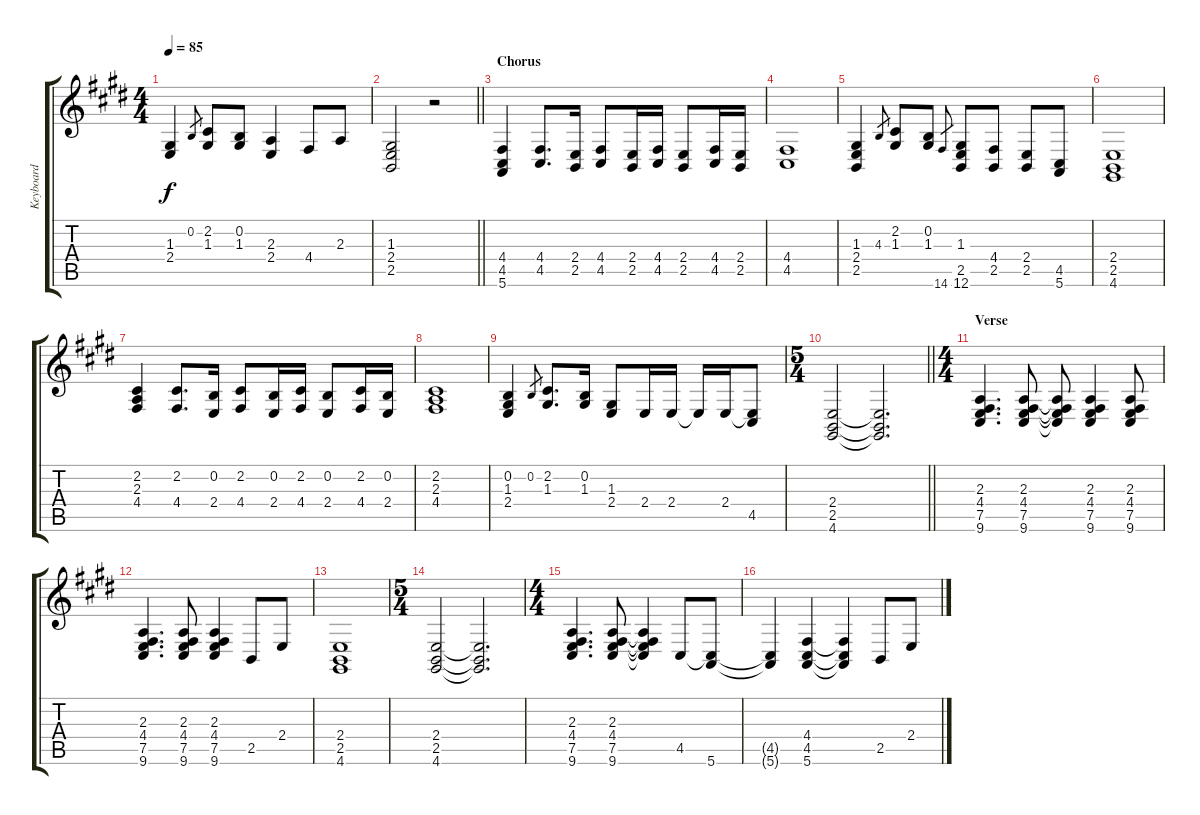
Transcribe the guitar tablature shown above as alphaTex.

\track ("Keyboard" "Keyboard") {instrument electricpiano2}
\staff {score tabs}
\tuning (E4 B3 G3 D3 A2 E2) {hide}
\ts (4 4)
\tempo 85
\clef g2
\ks e
(1.3 2.4).4{dy f} 0.2.8{gr} (2.2 1.3).8 (0.2 1.3).8 (2.3 2.4).4 4.4.8 2.3.8 |
\barLineRight lightlight
(1.3 2.4 2.5).2 r.2 |
\section ("" "Chorus")
(4.4 4.5 5.6).4 (4.4 4.5).8{d} (2.4 2.5).16 (4.4 4.5).8 (2.4 2.5).16 (4.4 4.5).16 (2.4 2.5).8 (4.4 4.5).16 (2.4 2.5).16 |
(4.4 4.5).1 |
(1.3 2.4 2.5).4 4.3.8{gr} (2.2 1.3).8 (0.2 1.3).8 14.6.8{gr} (1.3 2.5 12.6).8 (4.4 2.5).8 (2.4 2.5).8 (4.5 5.6).8 |
(2.4 2.5 4.6).1 |
(2.2 2.3 4.4).4 (2.2 4.4).8{d} (0.2 2.4).16 (2.2 4.4).8 (0.2 2.4).16 (2.2 4.4).16 (0.2 2.4).8 (2.2 4.4).16 (0.2 2.4).16 |
(2.2 2.3 4.4).1 |
(0.2 1.3 2.4).4 0.2.8{gr} (2.2 1.3).8{d} (0.2 1.3).16 (1.3 2.4).8 2.4.16 2.4.16 2.4{t}.16 2.4.16 (2.4{t} 4.5).8 |
\ts (5 4)
\barLineRight lightlight
(2.4 2.5 4.6).2 (2.4{t} 2.5{t} 4.6{t}).2{d} |
\ts (4 4)
\section ("" "Verse")
(2.3 4.4 7.5 9.6).4{d} (2.3 4.4 7.5 9.6).8 (2.3{t} 4.4{t} 7.5{t} 9.6{t}).8 (2.3 4.4 7.5 9.6).4 (2.3 4.4 7.5 9.6).8 |
(2.3 4.4 7.5 9.6).4{d} (2.3 4.4 7.5 9.6).8 (2.3 4.4 7.5 9.6).4 2.5.8 2.4.8 |
(2.4 2.5 4.6).1 |
\ts (5 4)
(2.4 2.5 4.6).2 (2.4{t} 2.5{t} 4.6{t}).2{d} |
\ts (4 4)
(2.3 4.4 7.5 9.6).4{d} (2.3 4.4 7.5 9.6).8 (2.3{t} 4.4{t} 7.5{t} 9.6{t}).4 4.5.8 (4.5{t} 5.6).8 |
(4.5{t} 5.6{t}).4 (4.4 4.5 5.6).4 (4.4{t} 4.5{t} 5.6{t}).4 2.5.8 2.4.8
